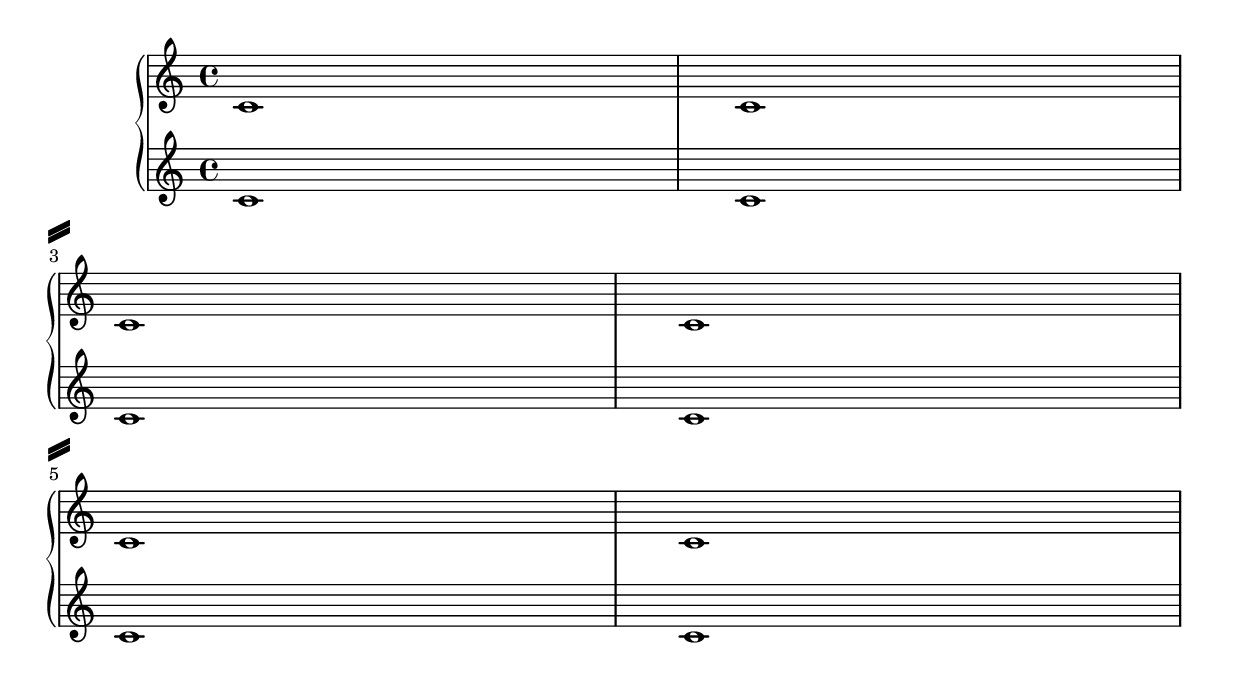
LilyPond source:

%% Do not edit this file; it is automatically
%% generated from LSR http://lsr.dsi.unimi.it
%% This file is in the public domain.
\version "2.12.2"

\header {
  lsrtags = "staff-notation, tweaks-and-overrides, paper-and-layout"

%% Translation of GIT committish: a874fda3641c9e02f61be5c41b215b8304b8ed00
  texidoces = "
Se pueden insertar separadores sistema entre los sistemas de una
página.  Se puede usar cualquier elemento de marcado, pero
@code{\\slashSeparator} está disponible como una elección
predeterminada adecuada.

"
  doctitlees = "Fijar un separador entre los sistemas"



  texidoc = "
System separators can be inserted between systems.  Any markup can be
used, but @code{\\slashSeparator} has been provided as a sensible
default.

"
  doctitle = "Setting system separators"
} % begin verbatim

\paper {
  system-separator-markup = \slashSeparator
}

notes = \relative c' {
  c1 | c \break
  c1 | c \break
  c1 | c
}

\book {
  \score {
    \new GrandStaff <<
      \new Staff \notes
      \new Staff \notes
    >>
  }
}

